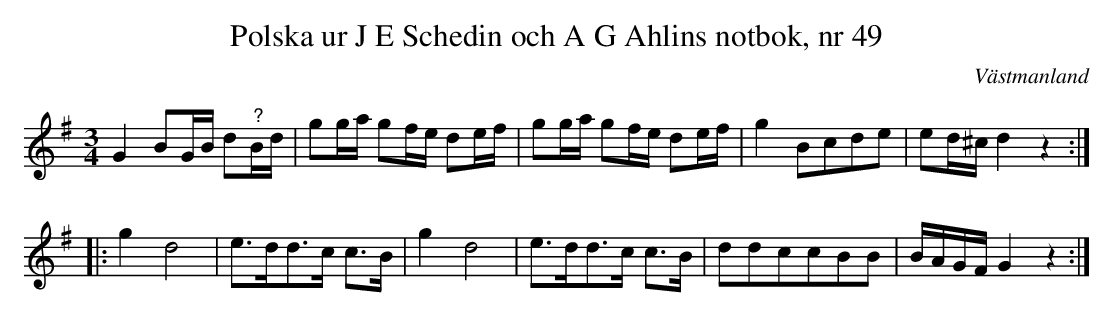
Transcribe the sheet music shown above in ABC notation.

X:1
T: Polska ur J E Schedin och A G Ahlins notbok, nr 49
O: Västmanland
M: 3/4
L: 1/8
K: G
G2 BG/B/ d"^?"B/d/ | gg/a/ gf/e/ de/f/ | gg/a/ gf/e/ de/f/ | g2 Bcde | ed/^c/ d2z2 ::
g2 d4 | e>dd>c c>B | g2 d4 | e>dd>c c>B | ddccBB | B/A/G/F/ G2 z2 :|
